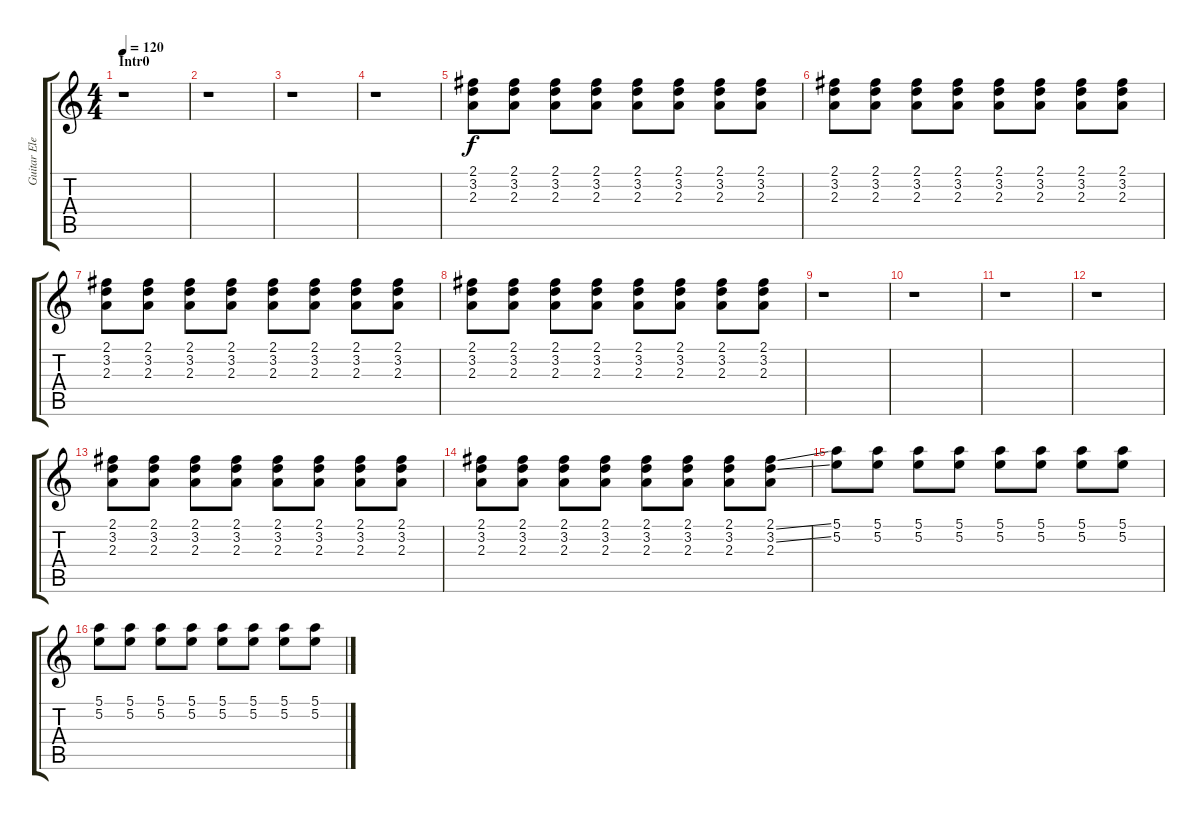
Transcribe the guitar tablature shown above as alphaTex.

\track ("Guitar Electric (Jazz)" "Guitar Ele") {instrument electricguitarjazz}
\staff {score tabs}
\tuning (E4 B3 G3 D3 A2 E2) {hide}
\ts (4 4)
\section ("" "Intr0")
\tempo 120
\clef g2
\ks c
r.1{dy f instrument electricguitarjazz} |
r.1 |
r.1 |
r.1{volume 6} |
(2.1 3.2 2.3).8 (2.1 3.2 2.3).8 (2.1 3.2 2.3).8 (2.1 3.2 2.3).8 (2.1 3.2 2.3).8 (2.1 3.2 2.3).8 (2.1 3.2 2.3).8 (2.1 3.2 2.3).8 |
(2.1 3.2 2.3).8 (2.1 3.2 2.3).8 (2.1 3.2 2.3).8 (2.1 3.2 2.3).8 (2.1 3.2 2.3).8 (2.1 3.2 2.3).8 (2.1 3.2 2.3).8 (2.1 3.2 2.3).8 |
(2.1 3.2 2.3).8 (2.1 3.2 2.3).8 (2.1 3.2 2.3).8 (2.1 3.2 2.3).8 (2.1 3.2 2.3).8 (2.1 3.2 2.3).8 (2.1 3.2 2.3).8 (2.1 3.2 2.3).8 |
(2.1 3.2 2.3).8 (2.1 3.2 2.3).8 (2.1 3.2 2.3).8 (2.1 3.2 2.3).8 (2.1 3.2 2.3).8 (2.1 3.2 2.3).8 (2.1 3.2 2.3).8 (2.1 3.2 2.3).8 |
r.1 |
r.1 |
r.1 |
r.1{volume 6} |
(2.1 3.2 2.3).8 (2.1 3.2 2.3).8 (2.1 3.2 2.3).8 (2.1 3.2 2.3).8 (2.1 3.2 2.3).8 (2.1 3.2 2.3).8 (2.1 3.2 2.3).8 (2.1 3.2 2.3).8 |
(2.1 3.2 2.3).8 (2.1 3.2 2.3).8 (2.1 3.2 2.3).8 (2.1 3.2 2.3).8 (2.1 3.2 2.3).8 (2.1 3.2 2.3).8 (2.1 3.2 2.3).8 (2.1{ss} 3.2{ss} 2.3).8 |
(5.1 5.2).8 (5.1 5.2).8 (5.1 5.2).8 (5.1 5.2).8 (5.1 5.2).8 (5.1 5.2).8 (5.1 5.2).8 (5.1 5.2).8 |
(5.1 5.2).8 (5.1 5.2).8 (5.1 5.2).8 (5.1 5.2).8 (5.1 5.2).8 (5.1 5.2).8 (5.1 5.2).8 (5.1 5.2).8
